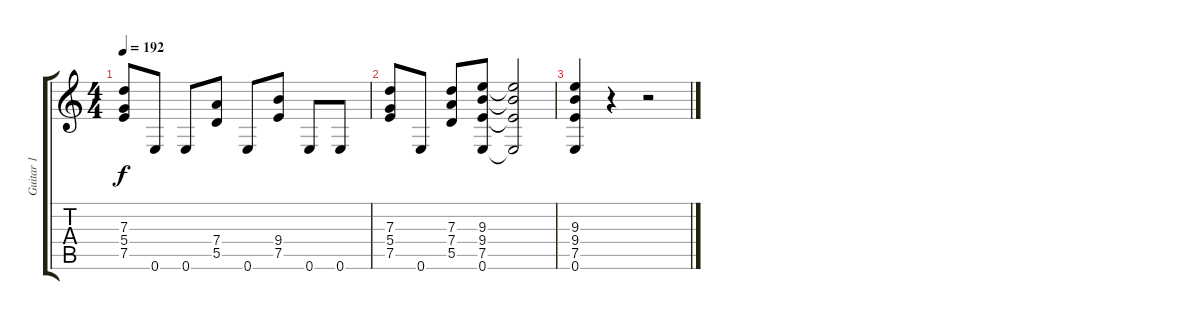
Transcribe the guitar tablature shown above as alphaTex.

\track ("Guitar 1" "Guitar 1") {instrument distortionguitar}
\staff {score tabs}
\tuning (E4 B3 G3 D3 A2 E2) {hide}
\ts (4 4)
\tempo 192
\clef g2
\ks c
(7.3 5.4 7.5).8{dy f} 0.6.8 0.6.8 (7.4 5.5).8 0.6.8 (9.4 7.5).8 0.6.8 0.6.8 |
(7.3 5.4 7.5).8 0.6.8 (7.3 7.4 5.5).8 (9.3 9.4 7.5 0.6).8 (9.3{t} 9.4{t} 7.5{t} 0.6{t}).2 |
(9.3 9.4 7.5 0.6).4 r.4 r.2
